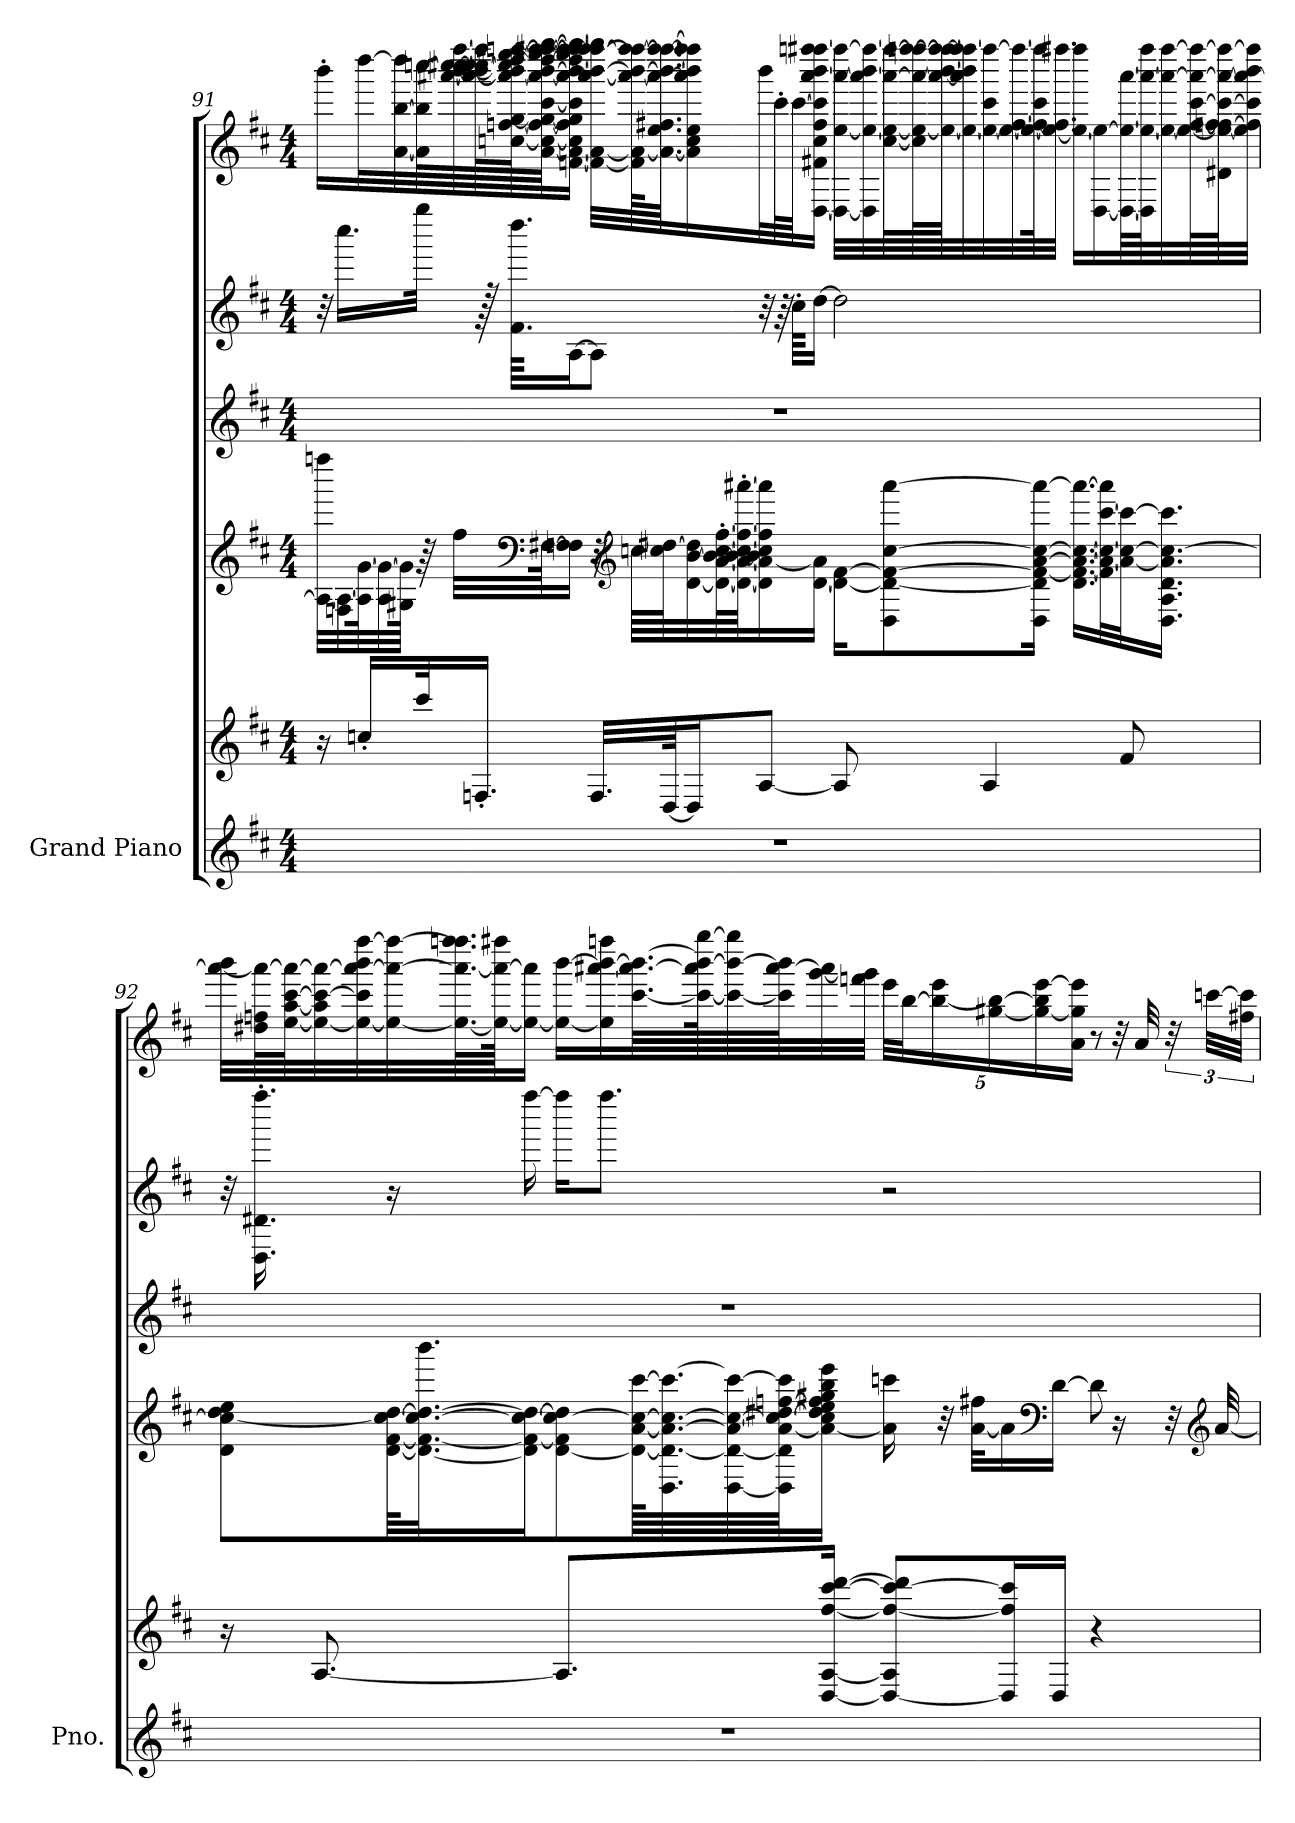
**kern	**kern	**kern	**kern	**kern	**kern
*part1	*part1	*part1	*part1	*part1	*part1
*staff6	*staff5	*staff4	*staff3	*staff2	*staff1
*I"Grand Piano	*	*	*	*	*
*I'Pno.	*	*	*	*	*
!!LO:LB:g=z
*clefG2	*clefG2	*clefG2	*clefG2	*clefG2	*clefG2
*k[f#c#]	*k[f#c#]	*k[f#c#]	*k[f#c#]	*k[f#c#]	*k[f#c#]
*M4/4	*M4/4	*M4/4	*M4/4	*M4/4	*M4/4
=91	=91	=91	=91	=91	=91
1r	16r	32A\_ 32ffffn\LLL	1r	32r	16bbb'\LL
.	.	32Fn\ 32A\_	.	16.cccc#\LL	.
.	16ccn'/LL	64A\] [64g\K	.	.	[32dddd\L
.	.	32A\ 32g\_	.	.	.
.	.	.	.	.	[32a\ [32bb\ 32dddd\]
.	.	64G#X\ 64g\]JJJk	.	.	.
.	32ccc#/K	64r	.	32gggg\JJk	64a\] 64bb\] [64ccccn\L
.	.	32ff#\LLL	.	.	[64aaa#X\ [64bbb\ 64ccccn\_ [64cccc#X\ [64ffff#\
*	*	*clefF4	*	*	*
.	16.Fn'/JJ	.	.	128r	128aaa#\_ 128bbb\_ 128cccc\_ 128cccc#\] 128ffff#\]L
.	.	.	.	64.f#\ 64.dddd\KKLL	[128ccn\ [128ffn\ [128gg\ 128aaa#\_ 128bbb\] 128cccc\] [128dddd#X\ [128eeee\ [128ffffn\J
.	.	[64F#X\JK	.	.	[64a\ 64cc\_ 64ff\_ 64gg\_ [64ccc#\ 64aaa#\_ [64bbb\ 64dddd#\_ 64eeee\_ 64ffffn\_ [64ffff#X\ [64gggg\JJ
.	.	16Fn\ 16F#\]JJ	.	[16A\J	[16fn\ 16a\_ 16cc\] 16ff\] 16gg\] 16ccc#\] 16aaa#\_ 16bbb\_ 16dddd#\] 16eeee\] 16ffff\_ 16ffff#\_ 16gggg\_JJ
.	32.F/LLL	32r	.	8A\J]	32f\_ 32a\_ 32aaa#\_ 32bbb\_ 32ffff\_ 32ffff#\_ 32gggg\]LLL
*	*	*clefG2	*	*	*
.	.	[64ccn\LLLL	.	.	128f\] 128a\_ 128aaa#\_ 128bbb\_ 128ffff\_ 128ffff#\_KL
.	.	.	.	.	64.a\_ 64.ee\ 64.ff#X\ 64.aaa#\_ 64.bbb\_ 64.ffff\_ 64.ffff#\_JJ
.	[64D/JK	64cc\] [64dd#X\J	.	.	.
.	16D/J]	[32d\ [32b\ 32dd#\]	.	.	16a\] 16cc\ 16ee\ 16aaa#\] 16bbb\] 16ffff\] 16ffff#\]
.	.	64d\_' [64a\' 64b\_' [64cc\' [64ff#\'L	.	.	.
.	.	64d\_' 64a\_' 64b\_' 64cc\_' 64ff#\_' [64aaa#X\'JJ	.	.	.
.	[8A/J	16d\] 16a\_ 16b\] 16cc\] 16ff#\] 16aaa#\]	.	32r	32bbb\L
.	.	.	.	64r	64ccc#'\L
.	.	.	.	64cc#'\KKLL	[64ccc#\JJ
.	.	[16d\ 16a\]JJ	.	[16dd\JJ	[16D\ 16f#X\ 16cc\ 16ff#\ 16ccc#\] [16aaa#\ 16bbb\ 16ffffn\ [16ffff#X\JJ
.	8A/]	16d\_ [16f#\KL	.	2dd\]	32D\_ [32ee\ 32aaa#\_ 32ffff#\_LLL
.	.	.	.	.	32D\] 32ee\_ 32aaa#\_ 32bbb\ 32ffff#\_
.	.	8D\ 8d\_ 8f#\_ [8cc\ [8aaa#\	.	.	[64cc\ 64ee\_ 64aaa#\_ 64ffff#\_L
.	.	.	.	.	128cc\] 128ee\_ 128aaa#\_ [128ffffn\ 128ffff#\_L
.	.	.	.	.	128ee\_ 128aaa#\_ [128bbb\ 128ffff\_ 128ffff#\_JJ
.	.	.	.	.	32ee\_ 32aaa#\] 32bbb\] 32ffff\] 32ffff#\_
.	4A/	.	.	.	32ee\_ 32ccc#\ 32ffff#\_
.	.	.	.	.	32ee\_ [32ff#\ 32ffff#\_
.	.	16D\ 16d\] 16f#\_ [16a\ 16cc\_ 16aaa#\_Jk	.	.	64ee\_ 64ff#\_ 64ccc#\ 64ffff#\]K
.	.	.	.	.	32.ee\_ 32.ff#\] 32.ffff#X\JJJ
.	.	16.d\ 16.f#\_ 16.a\_ 16.cc\_ 16.aaa#\_LL	.	.	16ee\_ 16ffff#\LL
.	.	.	.	.	[16D\ 16ee\_
.	.	32f#\] 32a\_ 32cc\_ [32ccc#\ 32aaa#\]L	.	.	.
.	8f#/	32a\_ 32cc\_ 32ccc#\_J	.	.	64D\_ 64ee\_ [64aaa#\LL
.	.	.	.	.	64D\] 64ee\_ 64aaa#\_ 64ffff#\J
.	.	16.D\ 16.A\ 16.d\ 16.a\] 16.cc\_ 16.ccc#\]JJ	.	.	32ee\_ 32aaa#\_ [32ffff#\
.	.	.	.	.	64ee\_ [64ff#\ [64ccc#\ 64aaa#\_ 64ffff#\_L
.	.	.	.	.	64d#X\ 64ee\_ 64ffn\ 64ff#\_ 64ccc#\_ 64aaa#\_ 64ffff#\_J
.	.	.	.	.	32ee\] 32ff#\] 32ccc#\] 32aaa#\_ 32bbb\ 32ffff#\]JJJ
!!LO:PB:g=z
=92	=92	=92	=92	=92	=92
1r	16r	8d\ 8cc\_ 8dd\ 8ee\L	1r	32r	32aaa#\_ 32bbb\LLL
.	.	.	.	16.D\' 16.d#X\' 16.ffff#\'	64dd#X\ 64ffn\ 64aaa#\_L
.	.	.	.	.	[64ee\ [64aa\ [64ccc#\ 64aaa#\_J
.	[8.A/	.	.	.	32ee\_ 32aa\] 32ccc#\_ 32aaa#\_
.	.	.	.	.	32ee\_ 32ccc#\] 32aaa#\_ 32bbb\ [32ffff#\
.	.	[64d\ [64f#\ 64cc\_ [64dd\KLL	.	16r	32ee\_ 32aaa#\_ 32ffff#\_
.	.	32.d\_ 32.f#\_ 32.cc\_ 32.dd\_ 32.bbb\J	.	.	.
.	.	.	.	.	64.ee\_ 64.aaa#\_ 64.ffffn\ 64.ffff#\]L
.	.	.	.	.	128ee\_ 128aaa#\_ 128ffff#X\JJK
.	.	16d\] 16f#\_ 16cc\_ 16dd\_J	.	[16ffff#\	16ee\_ 16aaa#\]JJ
.	8.A/L]	[8d\ 8f#\] 8cc\_ 8dd\]	.	16ffff#\KL]	16ee\_ [16bbb\LL
.	.	.	.	8.ffff#\J	16ee\] [16aaa#X\ 16bbb\_ 16ffffn\
.	.	128d\_ [128a\ 128cc\_ [128ccc#\KLLL	.	.	[64.ccc#\ 64.aaa#\_ 64.bbb\_LL
.	.	64.D\ 64.d\_ 64.a\_ 64.cc\_ 64.ccc#\_	.	.	.
.	.	.	.	.	128ccc#\_ 128aaa#\] 128bbb\_ [128gggg\K
.	.	[64D\ 64d\_ 64a\_ 64cc\_ 64ccc#\_	.	.	64ccc#\_ 64bbb\_ 64gggg\]
.	.	64D\] 64d\] 64a\_ 64cc\_ [64dd#X\ [64ffn\ 64ccc#\]JJ	.	.	64ccc#\] [64aaa#\ 64bbb\]J
.	[16D/ [16A/ [16ff#/ [16ccc#/ [16ddd/Jk	16a\_ 16cc\] 16dd#\] 16ee\ 16ff\] 16gg#X\ 16bb\ 16eee\JJ	.	.	[32ggg\ 32aaa#\]
.	.	.	.	.	32fffn\ 32ggg\]JJJ
*	*	*	*	*	*Xbrackettup
.	8D/_ 8A/] 8ff#/_ 8ccc#/_ 8ddd/]L	16a\] 16cccn\	.	2r	40eee\LLL
.	.	.	.	.	[40bb\J
.	.	.	.	.	20bb\_ 20eee\
.	.	32r	.	.	.
.	.	[32a\ 32ff#X\KLL	.	.	.
.	.	.	.	.	[20gg#X\ 20bb\_
.	16D/] 16ff#/] 16ccc#/]L	16a\]	.	.	.
.	.	.	.	.	20gg#\_ 20bb\] [20eee\
*	*	*clefF4	*	*	*
.	16D/JJ	[16d\JJ	.	.	.
.	.	.	.	.	20a\ 20gg#\] 20eee\]JJ
.	4r	8d\]	.	.	8r
.	.	16r	.	.	32r
.	.	.	.	.	32a/
*	*	*	*	*	*brackettup
.	.	32r	.	.	48r
.	.	.	.	.	[48cccn\LLL
*	*	*clefG2	*	*	*
.	.	[32a/	.	.	.
.	.	.	.	.	48ff#X\ 48ccc\]JJJ
=	=	=	=	=	=
*-	*-	*-	*-	*-	*-
